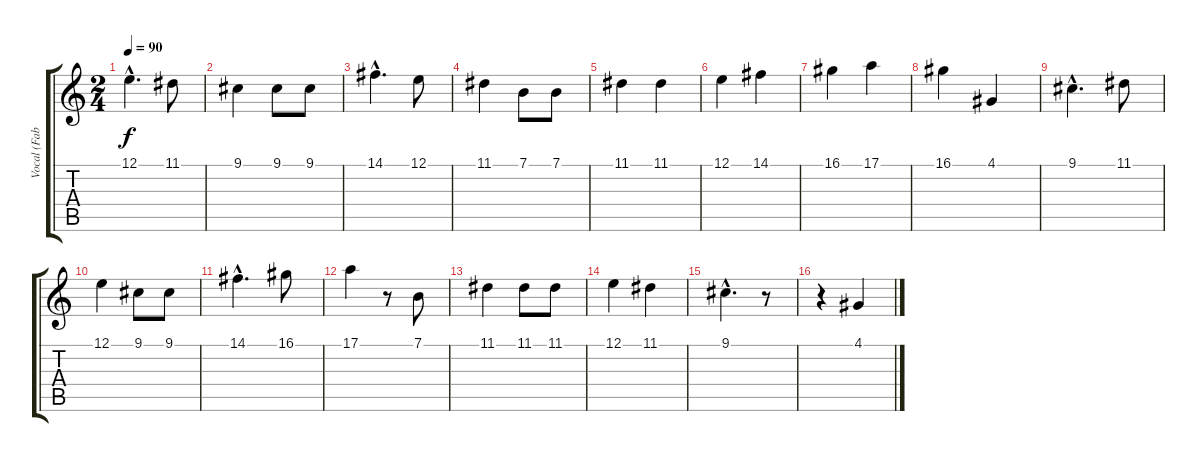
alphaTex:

\track ("Vocal (Fabio Lione)" "Vocal (Fab") {instrument rockorgan}
\staff {score tabs}
\tuning (E4 B3 G3 D3 A2 E2) {hide}
\ts (2 4)
\tempo 90
\clef g2
\ks c
12.1{hac}.4{d dy f} 11.1.8 |
9.1.4 9.1.8 9.1.8 |
14.1{hac}.4{d} 12.1.8 |
11.1.4 7.1.8 7.1.8 |
11.1.4 11.1.4 |
12.1.4 14.1.4 |
16.1.4 17.1.4 |
16.1.4 4.1.4 |
9.1{hac}.4{d} 11.1.8 |
12.1.4 9.1.8 9.1.8 |
14.1{hac}.4{d} 16.1.8 |
17.1.4 r.8 7.1.8 |
11.1.4 11.1.8 11.1.8 |
12.1.4 11.1.4 |
9.1{hac}.4{d} r.8 |
r.4 4.1.4
